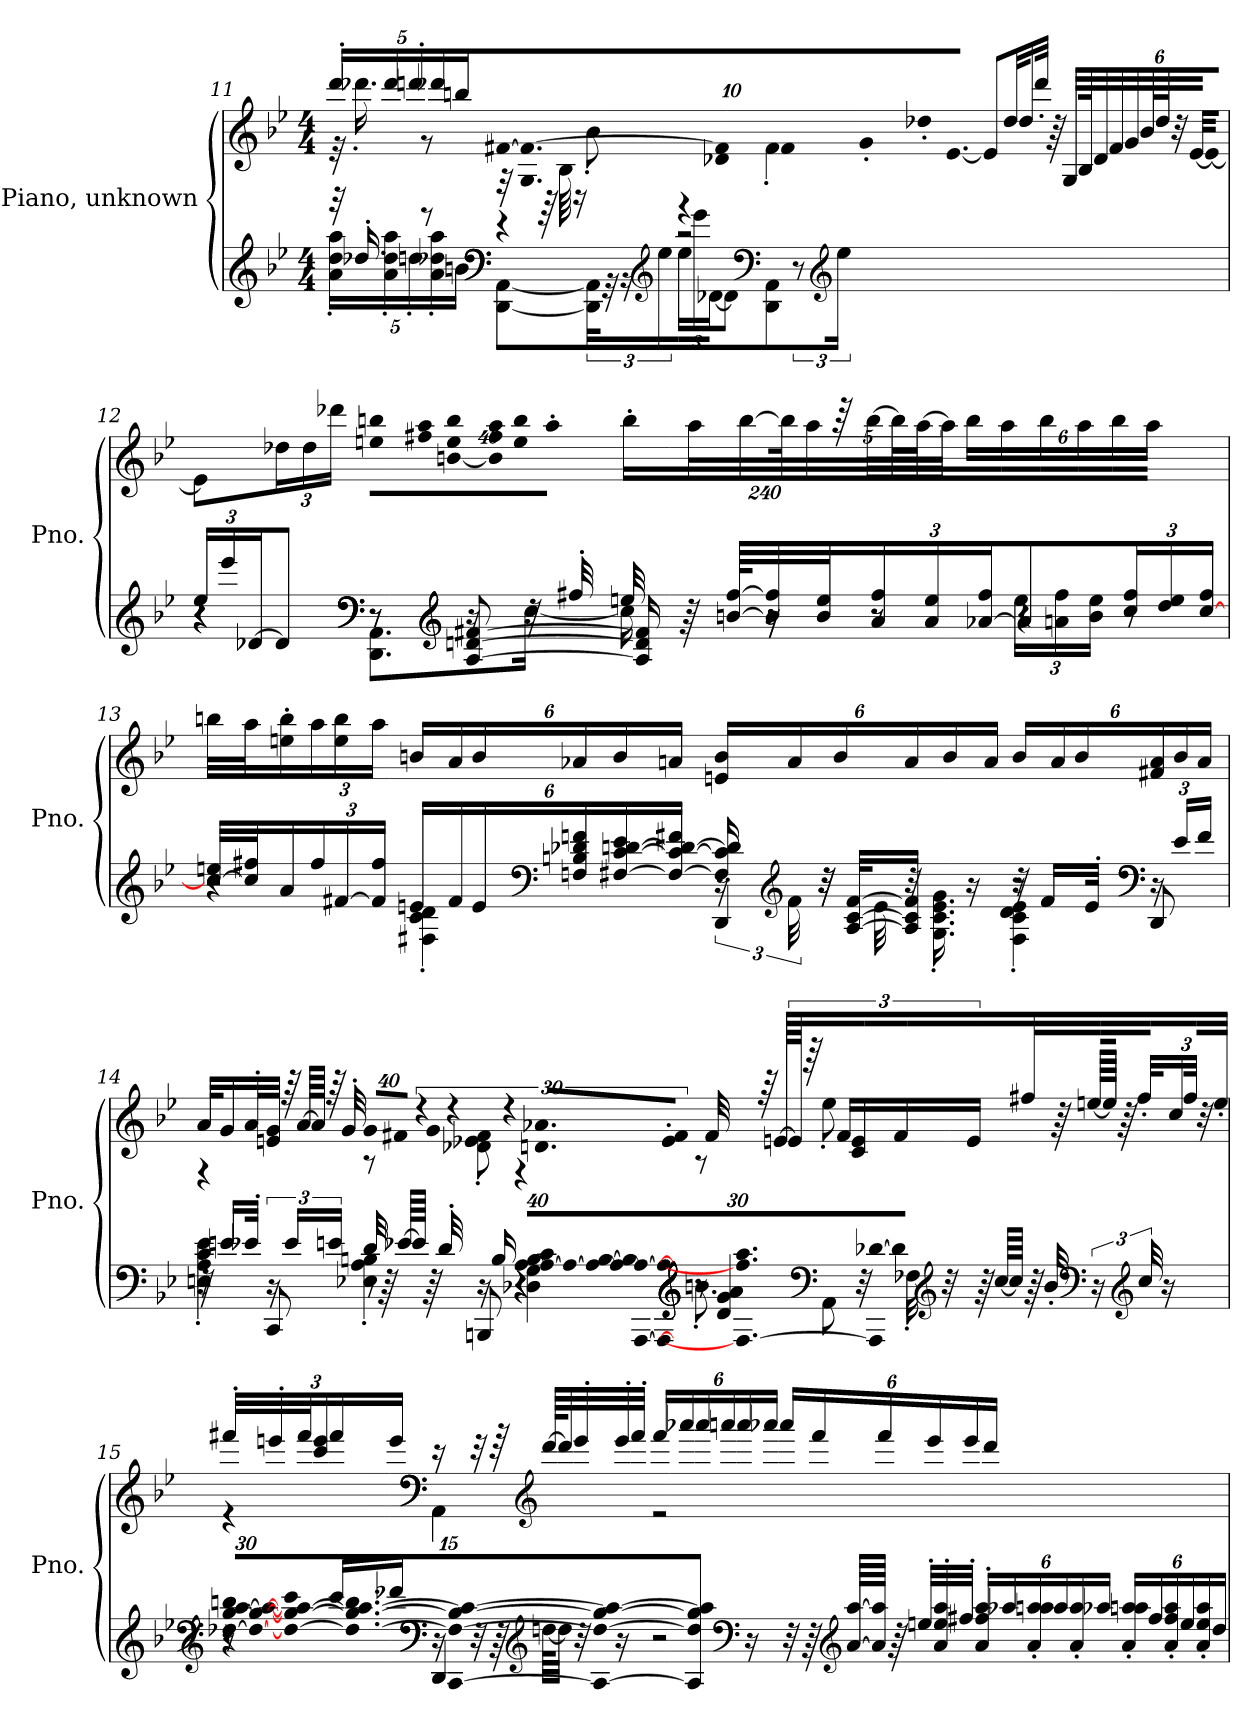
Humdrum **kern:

**kern	**kern
*part1	*part1
*staff2	*staff1
*I"Piano, unknown	*
*I'Pno.	*
!!LO:LB:g=z
*clefG2	*clefG2
*k[b-e-]	*k[b-e-]
*M4/4	*M4/4
=11	=11
*^	*
*	*Xbrackettup	*Xbrackettup
*	*	*^
32r	20a\' 20dd\' 20aa\'LL	20ddd'/LL	32r
16.dd-X'/	.	.	16.ddd-X'\
.	20a\' 20dd-\' 20aa\'	20ddd-/	.
.	20ddn'\	20dddn'/	.
8r	.	.	8r
.	20a\' 20dd-X\' 20aa\'	20ddd-X/	.
.	20bn\JJ	20bbn/	.
*clefF4	*	*	*
!	!	!LO:N:vis=64	!
4r	[8DD\ [8AA\L	[640%9f#X/KL	32r
.	.	36.G/ 36.f#/_	.
.	.	.	64r
.	.	.	64B-\
!	!	!LO:N:vis=32	!
.	.	1920%53d-X/ 1920%53f#/]	.
.	.	.	16r
!	!	!LO:N:vis=32	!
.	.	1920%53f#/	.
!	!	!LO:N:vis=32	!
.	.	1920%53g'/	.
*	*brackettup	*	*
.	48DD\] 48AA\]Jkk	.	8b-'\
.	.	1920ryy	.
!	!	!LO:N:vis=32	!
.	.	1920%53dd-X'/J	.
.	48r	.	.
.	24r	[18.e-/JJ	.
*clefG2	*	*	*
.	24ee-\	.	.
*	*Xbrackettup	*	*
2r	24ee-\LL	8e-/L]	4r
.	24eee-\	.	.
.	[24d-X\J	.	.
.	8d-\J]	32dd-/KL	.
.	.	16dd-/	.
.	.	32ddd-'/JJk	.
*clefF4	*	*	*
.	8DD\ 8AA\	64r	4f#'\
.	.	32G/LLL	.
.	.	64B-/K	.
.	.	48d-/	.
.	.	48f#/	.
.	.	48g/	.
*	*brackettup	*brackettup	*
.	12r	96b-/L	.
.	.	96dd-/JJJJ	.
.	.	48r	.
.	.	[48e-/KLL	.
.	.	16e-/JJ_	.
*clefG2	*	*	*
.	24ee-\	.	.
*v	*v	*	*
*	*v	*v
!!LO:LB:g=z
=12	=12
*Xbrackettup	*
*^	*
*	*^	*
24ee-/LL	4r	4r	8e-\L]
24eee-/	.	.	.
[24d-X/J	.	.	.
*	*	*	*Xbrackettup
8d-/J]	.	.	24dd-X\L
.	.	.	24dd-\
.	.	.	24ddd-X\JJ
*clefF4	*	*	*
!	!	!	!LO:N:vis=16
8r	8.DD\ 8.AA\L	8r	1920%137een\ 1920%137bbn\LL
!	!	!	!LO:N:vis=32
.	.	.	640%23ff#X\ 640%23aa\L
!	!	!	!LO:N:vis=32
.	.	.	[640%23bn\ 640%23ee\ 640%23bb\
*clefG2	*	*	*
16r	.	[8A/ [8dn/ [8f#X/	.
!	!	!	!LO:N:vis=32
.	.	.	640%23b\] 640%23ff#\ 640%23aa\
!	!	!	!LO:N:vis=32
.	.	.	640%23ee\ 640%23bb\
32r	[16cc\Jk	.	.
!	!	!	!LO:N:vis=32
.	.	.	640%23aa'\JJJ
32ff#X'/	.	.	.
32een/	16cc\]	16A/] 16d/] 16f#/]	.
.	.	.	16bb'\LL
64r	.	.	.
[64bn/ [64ff#/KLLL	.	.	.
32b/] 32ff#/]	16r	16r	.
.	.	.	32aa\L
32b/ 32ee/J	.	.	.
.	.	.	[32bb\
24a/ 24ff#/	8r	8r	.
*	*	*	*brackettup
.	.	.	80bb\K]
.	.	.	40aa\JJJ
.	.	.	80r
24a/ 24ee/	.	.	.
.	.	.	[40bb\LLL
.	.	.	80bb\L]
[24a-X/ 24ff#/J	.	.	.
.	.	.	[80aa\J
.	.	.	40aa\JJJ]
8a-/]	24ee\LL	4r	.
*	*	*	*Xbrackettup
.	.	.	24bb\LL
.	24an\ 24ff#\	.	.
.	.	.	24aa\
.	24b\ 24ee\JJ	.	.
.	.	.	24bb\
24cc/ 24ff#/L	8r	.	.
.	.	.	24aa\
24dd/ 24ee/	.	.	.
.	.	.	24bb\
[24cc/ 24ff#/JJ	.	.	.
.	.	.	24aa\JJ
960ryy	960ryy	960ryy	.
!!LO:LB:g=z
=13	=13	=13	=13
32cc/_ 32een/LLL	4r	2r	32bbn\LLL
32cc/] 32ff#X/J	.	.	32aa\J
16a/	.	.	16een\' 16bb\'
24ff#/	.	.	24aa\
[24f#X/	.	.	24ee\ 24bb\
24f#/] 24ff#/JJ	.	.	24aa\JJ
24en/LL	4F#X\' 4c\' 4d\'	.	24bn/LL
24f#/	.	.	24a/
24e/	.	.	24b/
*clefF4	*	*	*
24Fn/ 24Bn/ 24d-X/ 24fn/	.	.	24a-X/
[24F#X/ [24c/ [24dn/ 24e/	.	.	24b/
24F#/_ 24c/_ 24d/_ 24f#X/JJ	.	.	24an/JJ
*	*brackettup	*	*
16F#/] 16c/] 16d/]	24r	4DD'/	24en/ 24b/LL
*clefG2	*	*	*
.	48f#\	.	24a/
32r	32r	.	.
.	.	.	24b/
[32A/ [32c/ [32f#/KLL	32e\	.	.
16A/] 16c/] 16f#/]JJ	32r	.	24a/
.	16.G\' 16.c\' 16.e\' 16.g\'	.	.
.	.	.	24b/
16r	.	.	.
.	.	.	24a/JJ
32r	4F#\' 4c\' 4d\' 4e\'	8r	24b/LL
16f#/LL	.	.	.
.	.	.	24a/
.	.	.	24b/
32e'/JJk	.	.	.
*clefF4	*	*	*
24r	.	8DD/	24f#X/ 24a/
24e/LL	.	.	24b/
24f#/JJ	.	.	24a/JJ
!!LO:PB:g=z
=14	=14	=14	=14
*	*	*^	*^
32r	4En\' 4A\' 4c\' 4e-\'	8r	2r	32a/KLL	4r
16en/LL	.	.	.	16g/	.
32e-X'/JJk	.	.	.	32a'/L	.
24r	.	8CC/	.	32en/ 32g/JJJ	.
.	.	.	.	64r	.
24e-/LL	.	.	.	.	.
.	.	.	.	[64a/LLLL	.
.	.	.	.	64a/JJJJ]	.
.	.	.	.	64r	.
24en/JJ	.	.	.	.	.
.	.	.	.	32g'/	.
*	*	*	*	*brackettup	*
!	!	!	!	!LO:N:vis=32	!
32d/	4E-X\' 4A\' 4Bn\'	8r	.	640%23g/LLL	8r
64r	.	.	.	.	.
!	!	!	!	!LO:N:vis=32	!
.	.	.	.	640%23f#X/JJJ	.
[64e-X/LLLL	.	.	.	.	.
64e-/JJJJ]	.	.	.	.	.
!	!	!	!	!LO:N:vis=64	!
.	.	.	.	960%17r	.
64r	.	.	.	.	.
!	!	!	!	!LO:N:vis=64	!
.	.	.	.	960%17g/	.
32d'/	.	.	.	.	.
!	!	!	!	!LO:N:vis=32	!
.	.	.	.	640%23r	.
16r	.	8BBBn/	.	.	8d-X\' 8e-X\' 8f#\'
!	!	!	!	!LO:N:vis=64	!
.	.	.	.	960%17r	.
!	!	!	!	!LO:N:vis=32.	!
.	.	.	.	1920%103dn/ 1920%103a-X/LLL	.
16B/	.	.	.	.	.
!	!	!	!	!LO:N:vis=32	!
.	.	.	.	640%23e-/' 640%23f#/'JJJ	.
*Xbrackettup	*	*	*	*	*
!LO:N:vis=32	!	!	!	!	!
[640%23A/ 640%23B/LLL	4D-X\ 4G\	4r	4r	.	4r
.	.	.	.	32f#/	.
.	.	.	.	64r	.
!LO:N:vis=32	!	!	!	!	!
640%23A/_ 640%23c/	.	.	.	.	.
.	.	.	.	[64en/LLLL	.
.	.	.	.	96e/JJJJ]	.
!LO:N:vis=64	!	!	!	!	!
960%17A/L_	.	.	.	.	.
.	.	.	.	96r	.
.	.	.	.	24f#/LL	.
!LO:N:vis=64	!	!	!	!	!
960%17A/_ [960%17B/	.	.	.	.	.
!LO:N:vis=64	!	!	!	!	!
960%17A/_ 960%17B/]	.	.	.	.	.
!LO:N:vis=64	!	!	!	!	!
[960%17AAA/ 960%17A/_	.	.	.	.	.
*	*	*	*	*Xbrackettup	*
.	.	.	.	24c/ 24e/	.
!LO:N:vis=64	!	!	!	!	!
960%17AAA/_ 960%17A/_J	.	.	.	.	.
1920ryy	.	.	.	.	.
!LO:N:vis=32.	!	!	!	!	!
1920%103AAA/_ 1920%103A/] 1920%103c/	.	.	.	.	.
.	.	.	.	24f#/	.
.	.	.	.	24e/JJ	.
!LO:N:vis=64	!	!	!	!	!
960%17AAA/] [960%17d-X/L	.	.	.	.	.
!LO:N:vis=64	!	!	!	!	!
960%17d-/JJJJ]	.	.	.	.	.
*clefG2	*	*	*	*	*
32r	8.bn'\	4d-/ 4g/ 4a/	8r	.	8r
.	.	.	.	32ff#X/	.
64r	.	.	.	.	.
.	.	.	.	64r	.
[64cc/LLLL	.	.	.	.	.
.	.	.	.	[64een/LLLL	.
64cc/JJJJ]	.	.	.	.	.
.	.	.	.	64ee/JJJJ]	.
64r	.	.	.	.	.
.	.	.	.	64r	.
32b'/	.	.	.	.	.
.	.	.	.	32ff#'/KLL	.
*clefF4	*	*	*	*	*
*brackettup	*	*	*	*	*
24r	.	.	8AA\	.	8ee'\
.	.	.	.	24cc/	.
*clefG2	*	*	*	*	*
48cc/	.	.	.	.	.
.	.	.	.	48ff#/JJk	.
16r	32r	.	.	.	.
.	.	.	.	32r	.
.	32dd-X'\	.	.	.	.
.	.	.	.	32ee'/	.
1920ryy	1920ryy	1920ryy	1920ryy	.	1920ryy
*v	*v	*v	*v	*	*
!!LO:LB:g=z	!!
=15	=15	=15
*Xbrackettup	*	*
*^	*	*
*	*^	*	*
*	*	*^	*	*
!LO:N:vis=64	!	!	!	!	!
*	*	*v	*v	*	*
[960%17dd-X/ [960%17gg/ [960%17aa/ 960%17bbn/LLLL	4r	8r	32fff#X'/LLL	4r
!LO:N:vis=64	!	!	!	!
960%17dd-/_ 960%17gg/_ 960%17aa/_	.	.	.	.
.	.	.	32eeen'/	.
1920ryy	.	.	.	.
!LO:N:vis=64	!	!	!	!
960%17dd-/_ 960%17gg/_ 960%17aa/_ 960%17ccc/	.	.	.	.
!LO:N:vis=64.	!	!	!	!
640%17dd-/_ 640%17gg/_ 640%17aa/_ 640%17bb/	.	.	.	.
.	.	.	48fff#/J	.
!LO:N:vis=256	!	!	!	!
[1920%17A/ 1920%17dd-/_ 1920%17gg/_ 1920%17aa/_JK	.	.	.	.
.	.	.	24ccc/ 24eee/	.
!LO:N:vis=32	!	!	!	!
640%23A/_ 640%23dd-/_ 640%23gg/_ 640%23aa/_JJ	.	.	.	.
8A/] 8dd-/] 8gg/] 8aa/]J	.	16ccc/LL	16fff#/	.
.	.	16ddd-X/JJ	16eee/JJ	.
*clefF4	*	*	*clefF4	*
16r	16r	4DD/	16r	4AA\
32r	32r	.	32r	.
64r	64r	.	64r	.
*clefG2	*	*	*clefG2	*
[64a/ [64aa/LLLL	[64ddn\KLLL	.	[64ddd/KLLL	.
64a/] 64aa/]JJJJ	32dd\JJJ]	.	32ddd/]	.
64r	.	.	.	.
32een'/LLL	32r	.	32eee'/	.
32a/' 32ee/' 32aa/'	16r	.	32eee'/	.
32ff#X'/JJJ	.	.	32fff#'/JJJ	.
24a/' 24ff#/' 24aa/'LL	2r	2r	24fff#/LL	2r
24aa-X/	.	.	24aaa-X/	.
24a/' 24aa-/' 24aan/'	.	.	24aaa-/	.
24aa/	.	.	24aaan/	.
24a/' 24aa/'	.	.	24aaa/	.
24aa-X/JJ	.	.	24aaa-X/JJ	.
24a/' 24aa-/' 24aan/'LL	.	.	24aaa-/LL	.
24ff#/	.	.	24fff#/	.
24a/' 24ff#/' 24aa/'	.	.	24fff#/	.
24ee/	.	.	24eee/	.
24a/' 24ee/' 24aa/'	.	.	24eee/	.
24dd/JJ	.	.	24ddd/JJ	.
*v	*v	*v	*	*
*	*v	*v
=	=
*-	*-
